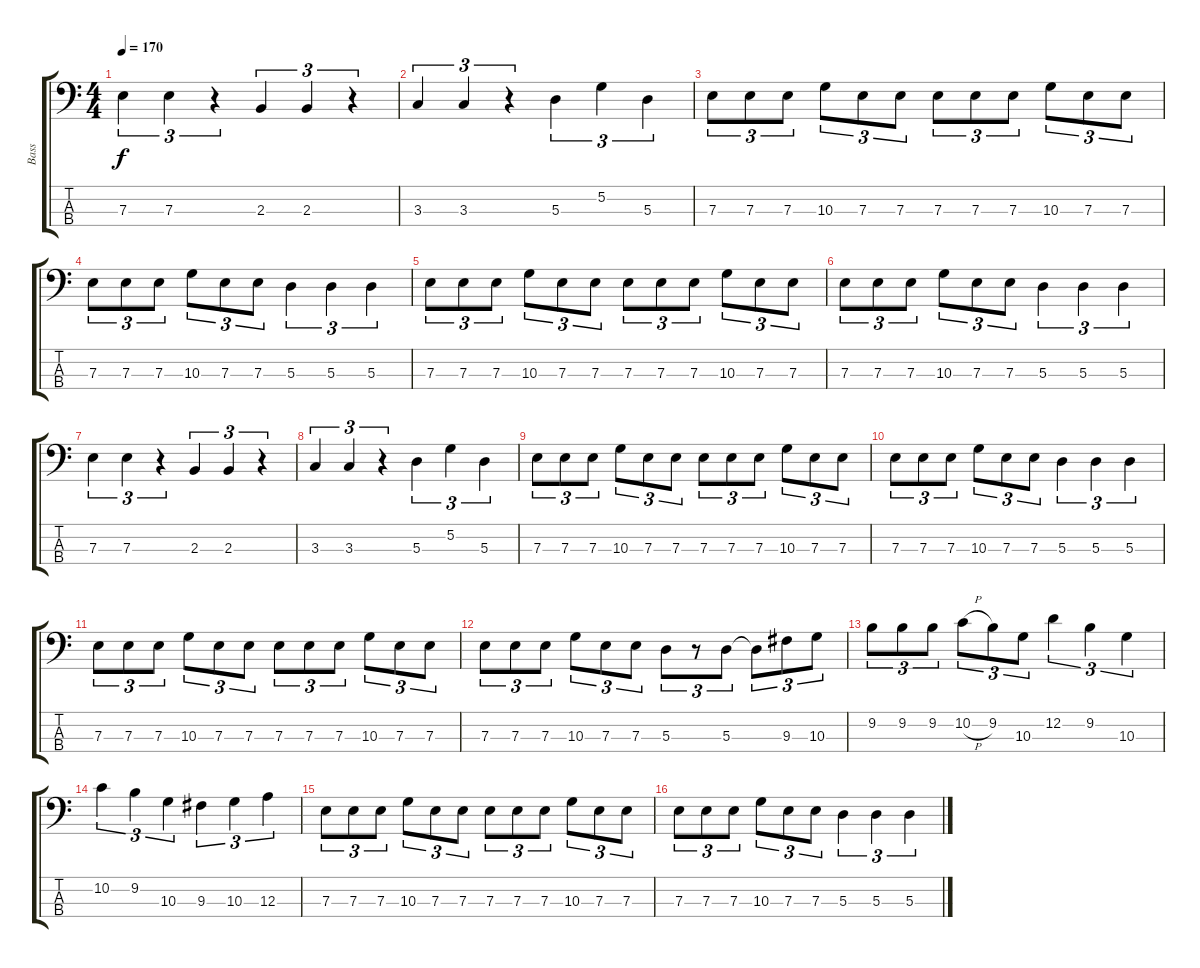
\track ("Bass" "Bass") {instrument electricbassfinger}
\staff {score tabs}
\tuning (G2 D2 A1 E1) {hide}
\ts (4 4)
\tempo 170
\clef f4
\ks c
7.3.4{tu (3 2) dy f} 7.3.4{tu (3 2)} r.4{tu (3 2)} 2.3.4{tu (3 2)} 2.3.4{tu (3 2)} r.4{tu (3 2)} |
3.3.4{tu (3 2)} 3.3.4{tu (3 2)} r.4{tu (3 2)} 5.3.4{tu (3 2)} 5.2.4{tu (3 2)} 5.3.4{tu (3 2)} |
7.3.8{tu (3 2)} 7.3.8{tu (3 2)} 7.3.8{tu (3 2)} 10.3.8{tu (3 2)} 7.3.8{tu (3 2)} 7.3.8{tu (3 2)} 7.3.8{tu (3 2)} 7.3.8{tu (3 2)} 7.3.8{tu (3 2)} 10.3.8{tu (3 2)} 7.3.8{tu (3 2)} 7.3.8{tu (3 2)} |
7.3.8{tu (3 2)} 7.3.8{tu (3 2)} 7.3.8{tu (3 2)} 10.3.8{tu (3 2)} 7.3.8{tu (3 2)} 7.3.8{tu (3 2)} 5.3.4{tu (3 2)} 5.3.4{tu (3 2)} 5.3.4{tu (3 2)} |
7.3.8{tu (3 2)} 7.3.8{tu (3 2)} 7.3.8{tu (3 2)} 10.3.8{tu (3 2)} 7.3.8{tu (3 2)} 7.3.8{tu (3 2)} 7.3.8{tu (3 2)} 7.3.8{tu (3 2)} 7.3.8{tu (3 2)} 10.3.8{tu (3 2)} 7.3.8{tu (3 2)} 7.3.8{tu (3 2)} |
7.3.8{tu (3 2)} 7.3.8{tu (3 2)} 7.3.8{tu (3 2)} 10.3.8{tu (3 2)} 7.3.8{tu (3 2)} 7.3.8{tu (3 2)} 5.3.4{tu (3 2)} 5.3.4{tu (3 2)} 5.3.4{tu (3 2)} |
7.3.4{tu (3 2)} 7.3.4{tu (3 2)} r.4{tu (3 2)} 2.3.4{tu (3 2)} 2.3.4{tu (3 2)} r.4{tu (3 2)} |
3.3.4{tu (3 2)} 3.3.4{tu (3 2)} r.4{tu (3 2)} 5.3.4{tu (3 2)} 5.2.4{tu (3 2)} 5.3.4{tu (3 2)} |
7.3.8{tu (3 2)} 7.3.8{tu (3 2)} 7.3.8{tu (3 2)} 10.3.8{tu (3 2)} 7.3.8{tu (3 2)} 7.3.8{tu (3 2)} 7.3.8{tu (3 2)} 7.3.8{tu (3 2)} 7.3.8{tu (3 2)} 10.3.8{tu (3 2)} 7.3.8{tu (3 2)} 7.3.8{tu (3 2)} |
7.3.8{tu (3 2)} 7.3.8{tu (3 2)} 7.3.8{tu (3 2)} 10.3.8{tu (3 2)} 7.3.8{tu (3 2)} 7.3.8{tu (3 2)} 5.3.4{tu (3 2)} 5.3.4{tu (3 2)} 5.3.4{tu (3 2)} |
7.3.8{tu (3 2)} 7.3.8{tu (3 2)} 7.3.8{tu (3 2)} 10.3.8{tu (3 2)} 7.3.8{tu (3 2)} 7.3.8{tu (3 2)} 7.3.8{tu (3 2)} 7.3.8{tu (3 2)} 7.3.8{tu (3 2)} 10.3.8{tu (3 2)} 7.3.8{tu (3 2)} 7.3.8{tu (3 2)} |
7.3.8{tu (3 2)} 7.3.8{tu (3 2)} 7.3.8{tu (3 2)} 10.3.8{tu (3 2)} 7.3.8{tu (3 2)} 7.3.8{tu (3 2)} 5.3.8{tu (3 2)} r.8{tu (3 2)} 5.3.8{tu (3 2)} 5.3{t}.8{tu (3 2)} 9.3.8{tu (3 2)} 10.3.8{tu (3 2)} |
9.2.8{tu (3 2)} 9.2.8{tu (3 2)} 9.2.8{tu (3 2)} 10.2{h}.8{tu (3 2)} 9.2.8{tu (3 2)} 10.3.8{tu (3 2)} 12.2.4{tu (3 2)} 9.2.4{tu (3 2)} 10.3.4{tu (3 2)} |
10.2.4{tu (3 2)} 9.2.4{tu (3 2)} 10.3.4{tu (3 2)} 9.3.4{tu (3 2)} 10.3.4{tu (3 2)} 12.3.4{tu (3 2)} |
7.3.8{tu (3 2)} 7.3.8{tu (3 2)} 7.3.8{tu (3 2)} 10.3.8{tu (3 2)} 7.3.8{tu (3 2)} 7.3.8{tu (3 2)} 7.3.8{tu (3 2)} 7.3.8{tu (3 2)} 7.3.8{tu (3 2)} 10.3.8{tu (3 2)} 7.3.8{tu (3 2)} 7.3.8{tu (3 2)} |
7.3.8{tu (3 2)} 7.3.8{tu (3 2)} 7.3.8{tu (3 2)} 10.3.8{tu (3 2)} 7.3.8{tu (3 2)} 7.3.8{tu (3 2)} 5.3.4{tu (3 2)} 5.3.4{tu (3 2)} 5.3.4{tu (3 2)}
